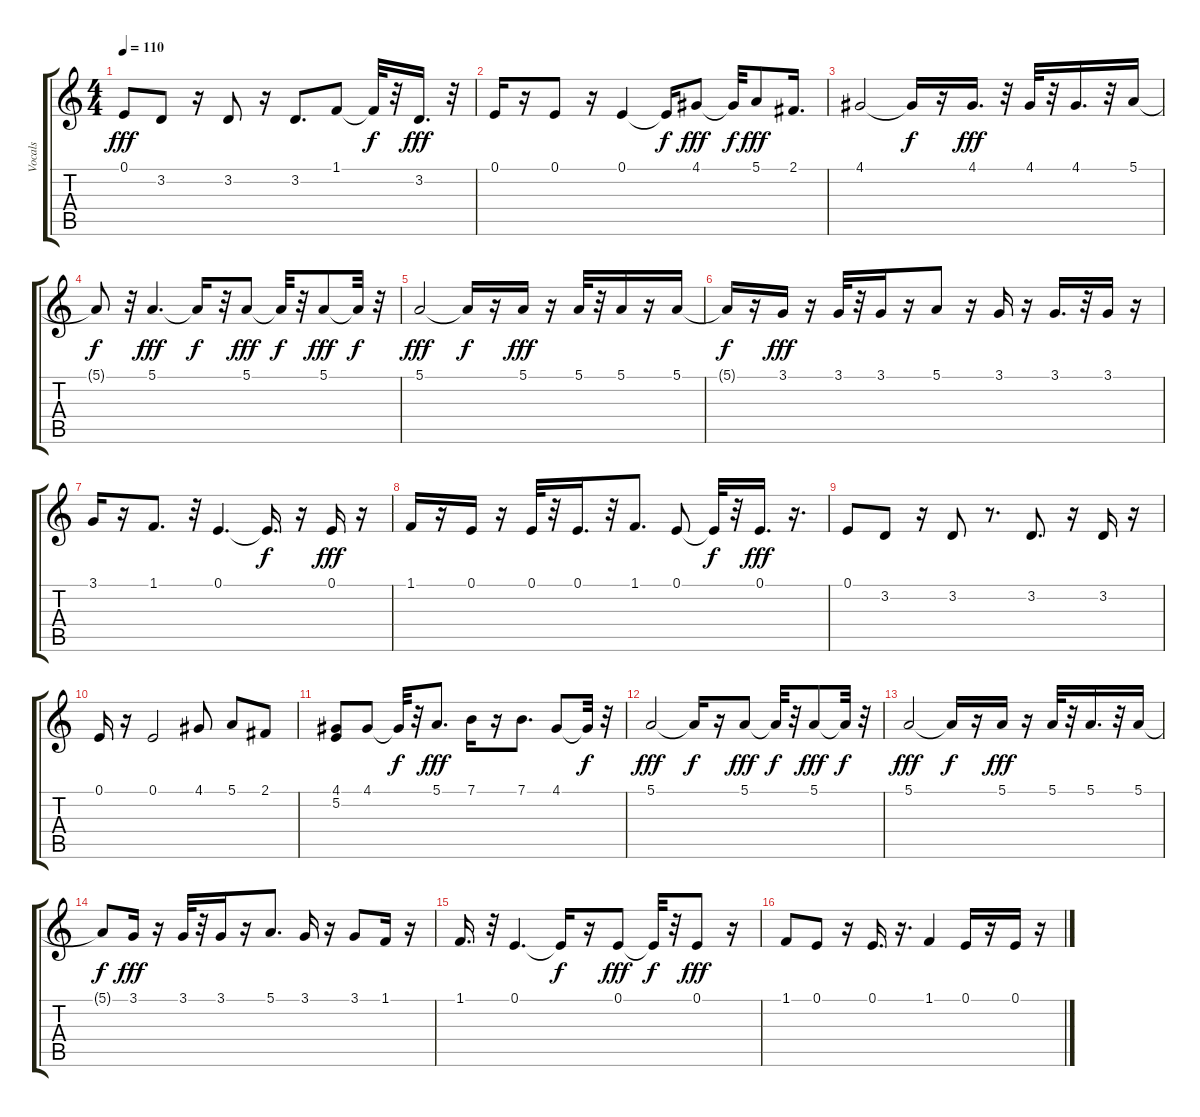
\track ("Vocals" "Vocals") {instrument lead6voice}
\staff {score tabs}
\tuning (E4 B3 G3 D3 A2 E2) {hide}
\ts (4 4)
\tempo 110
\clef g2
\ks c
0.1.8{dy fff} 3.2.8 r.16 3.2.8 r.16 3.2.8{d} 1.1.8 1.1{t}.32{dy f} r.32 3.2.16{d dy fff} r.32 |
0.1.16 r.16 0.1.8 r.16 0.1.4 0.1{t}.16{dy f} 4.1.8{dy fff} 4.1{t}.32{dy f} 5.1.8{dy fff} 2.1.16{d} |
4.1.2 4.1{t}.16{dy f} r.16 4.1.16{d dy fff} r.32 4.1.32 r.32 4.1.16{d} r.32 5.1.16 |
5.1{t}.8{dy f} r.32 5.1.4{d dy fff} 5.1{t}.16{dy f} r.32 5.1.8{dy fff} 5.1{t}.32{dy f} r.32 5.1.8{dy fff} 5.1{t}.32{dy f} r.32 |
5.1.2{dy fff} 5.1{t}.16{dy f} r.16 5.1.16{dy fff} r.16 5.1.32 r.32 5.1.16 r.16 5.1.16 |
5.1{t}.16{dy f} r.16 3.1.16{dy fff} r.16 3.1.32 r.32 3.1.16 r.16 5.1.8 r.16 3.1.16 r.16 3.1.16{d} r.32 3.1.16 r.16 |
3.1.16 r.16 1.1.8{d} r.32 0.1.4{d} 0.1{t}.16{d dy f} r.16 0.1.16{dy fff} r.16 |
1.1.16 r.16 0.1.16 r.16 0.1.32 r.32 0.1.16{d} r.32 1.1.8{d} 0.1.8 0.1{t}.32{dy f} r.32 0.1.16{d dy fff} r.16{d} |
0.1.8 3.2.8 r.16 3.2.8 r.8{d} 3.2.8{d} r.16 3.2.16 r.16 |
0.1.16 r.16 0.1.2 4.1.8 5.1.8 2.1.8 |
(4.1 5.2).8 4.1.8 4.1{t}.32{dy f} r.32 5.1.8{d dy fff} 7.1.16 r.16 7.1.8{d} 4.1.8 4.1{t}.32{dy f} r.32 |
5.1.2{dy fff} 5.1{t}.16{dy f} r.16 5.1.8{dy fff} 5.1{t}.32{dy f} r.32 5.1.8{dy fff} 5.1{t}.32{dy f} r.32 |
5.1.2{dy fff} 5.1{t}.16{dy f} r.16 5.1.16{dy fff} r.16 5.1.32 r.32 5.1.16{d} r.32 5.1.16 |
5.1{t}.8{dy f} 3.1.16{dy fff} r.16 3.1.32 r.32 3.1.16 r.16 5.1.8{d} 3.1.16 r.16 3.1.8 1.1.16 r.16 |
1.1.16{d} r.32 0.1.4{d} 0.1{t}.16{dy f} r.16 0.1.8{dy fff} 0.1{t}.32{dy f} r.32 0.1.8{dy fff} r.16 |
1.1.8 0.1.8 r.16 0.1.16{d} r.16{d} 1.1.4 0.1.16 r.16 0.1.16 r.16
